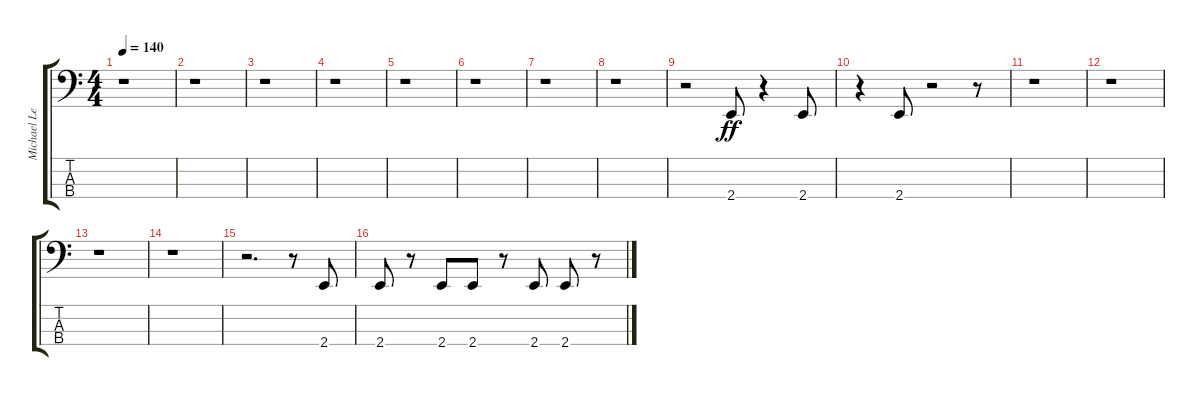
\track ("Michael LePond" "Michael Le") {instrument electricbassfinger}
\staff {score tabs}
\tuning (F2 C2 G1 D1) {hide}
\ts (4 4)
\tempo 140
\clef f4
\ks c
r.1{dy ff instrument electricbassfinger} |
r.1 |
r.1 |
r.1 |
r.1 |
r.1 |
r.1 |
r.1 |
r.2 2.4.8 r.4 2.4.8 |
r.4 2.4.8 r.2 r.8 |
r.1 |
r.1 |
r.1 |
r.1 |
r.2{d} r.8 2.4.8{volume 5} |
2.4.8 r.8 2.4.8{volume 6} 2.4.8 r.8 2.4.8{volume 7} 2.4.8 r.8
